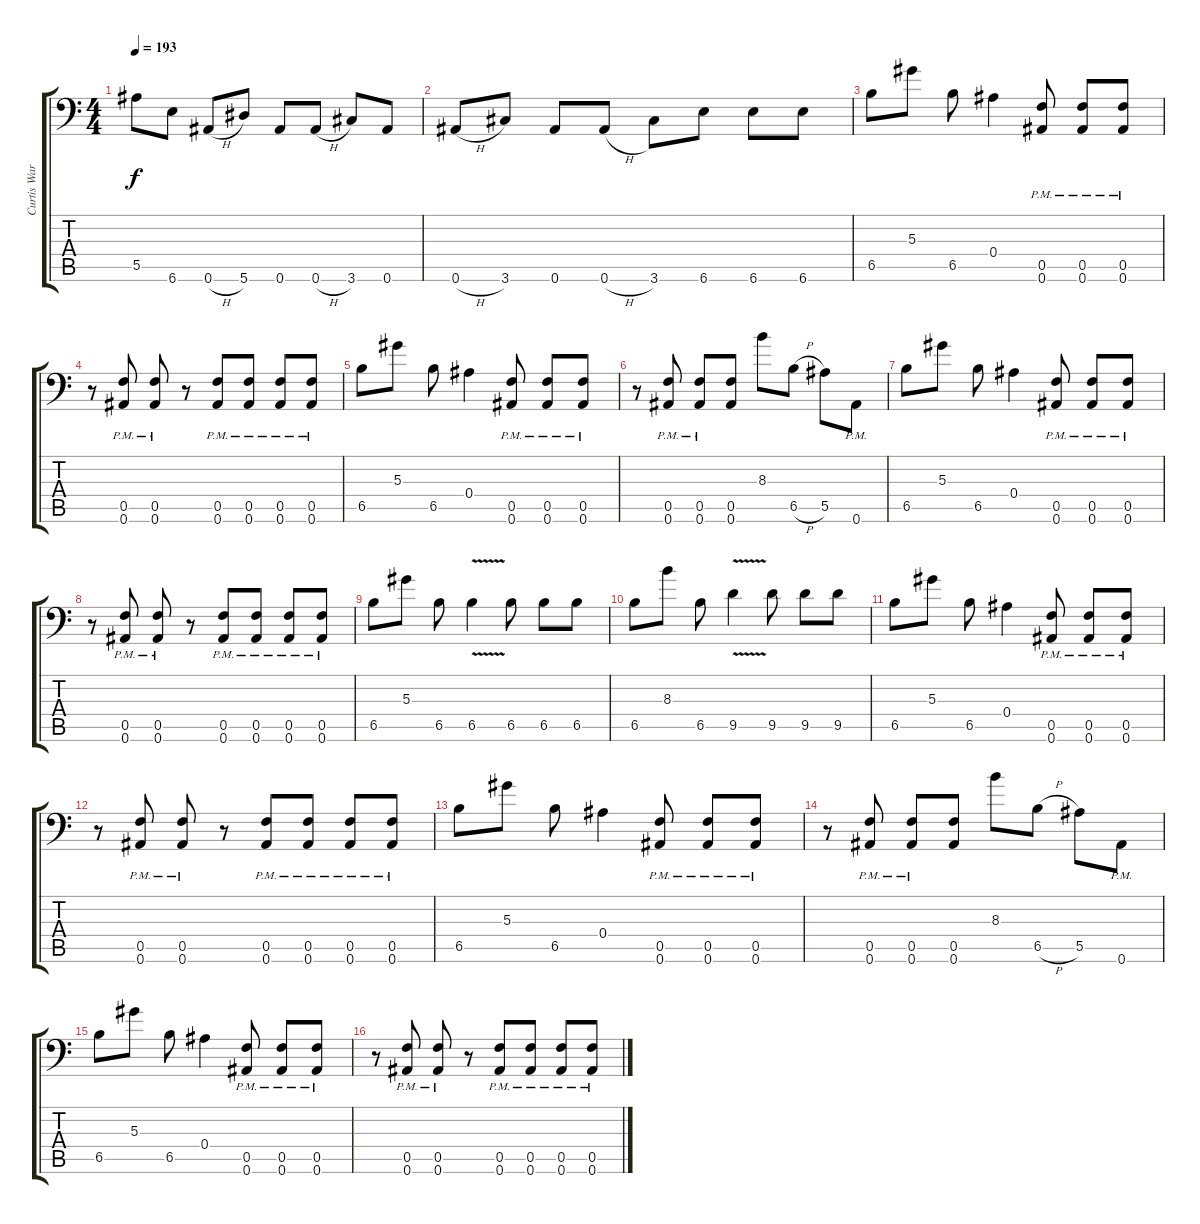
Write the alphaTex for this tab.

\track ("Curtis Ward" "Curtis War") {instrument distortionguitar}
\staff {score tabs}
\tuning (C4 G3 Eb3 Bb2 F2 Bb1) {hide}
\ts (4 4)
\tempo 193
\clef f4
\ks c
5.5.8{dy f} 6.6.8 0.6{h}.8 5.6.8 0.6.8 0.6{h}.8 3.6.8 0.6.8 |
0.6{h}.8 3.6.8 0.6.8 0.6{h}.8 3.6.8 6.6.8 6.6.8 6.6.8 |
6.5.8 5.3.8 6.5.8 0.4.4 (0.5{pm} 0.6{pm}).8 (0.5{pm} 0.6{pm}).8 (0.5{pm} 0.6{pm}).8 |
r.8 (0.5{pm} 0.6{pm}).8 (0.5{pm} 0.6{pm}).8 r.8 (0.5{pm} 0.6{pm}).8 (0.5{pm} 0.6{pm}).8 (0.5{pm} 0.6{pm}).8 (0.5{pm} 0.6{pm}).8 |
6.5.8 5.3.8 6.5.8 0.4.4 (0.5{pm} 0.6{pm}).8 (0.5{pm} 0.6{pm}).8 (0.5{pm} 0.6{pm}).8 |
r.8 (0.5{pm} 0.6{pm}).8 (0.5{pm} 0.6{pm}).8 (0.5 0.6).8 8.3.8 6.5{h}.8 5.5.8 0.6{pm}.8 |
6.5.8 5.3.8 6.5.8 0.4.4 (0.5{pm} 0.6{pm}).8 (0.5{pm} 0.6{pm}).8 (0.5{pm} 0.6{pm}).8 |
r.8 (0.5{pm} 0.6{pm}).8 (0.5{pm} 0.6{pm}).8 r.8 (0.5{pm} 0.6{pm}).8 (0.5{pm} 0.6{pm}).8 (0.5{pm} 0.6{pm}).8 (0.5{pm} 0.6{pm}).8 |
6.5.8 5.3.8 6.5.8 6.5{v}.4 6.5.8 6.5.8 6.5.8 |
6.5.8 8.3.8 6.5.8 9.5{v}.4 9.5.8 9.5.8 9.5.8 |
6.5.8 5.3.8 6.5.8 0.4.4 (0.5{pm} 0.6{pm}).8 (0.5{pm} 0.6{pm}).8 (0.5{pm} 0.6{pm}).8 |
r.8 (0.5{pm} 0.6{pm}).8 (0.5{pm} 0.6{pm}).8 r.8 (0.5{pm} 0.6{pm}).8 (0.5{pm} 0.6{pm}).8 (0.5{pm} 0.6{pm}).8 (0.5{pm} 0.6{pm}).8 |
6.5.8 5.3.8 6.5.8 0.4.4 (0.5{pm} 0.6{pm}).8 (0.5{pm} 0.6{pm}).8 (0.5{pm} 0.6{pm}).8 |
r.8 (0.5{pm} 0.6{pm}).8 (0.5{pm} 0.6{pm}).8 (0.5 0.6).8 8.3.8 6.5{h}.8 5.5.8 0.6{pm}.8 |
6.5.8 5.3.8 6.5.8 0.4.4 (0.5{pm} 0.6{pm}).8 (0.5{pm} 0.6{pm}).8 (0.5{pm} 0.6{pm}).8 |
r.8 (0.5{pm} 0.6{pm}).8 (0.5{pm} 0.6{pm}).8 r.8 (0.5{pm} 0.6{pm}).8 (0.5{pm} 0.6{pm}).8 (0.5{pm} 0.6{pm}).8 (0.5{pm} 0.6{pm}).8
